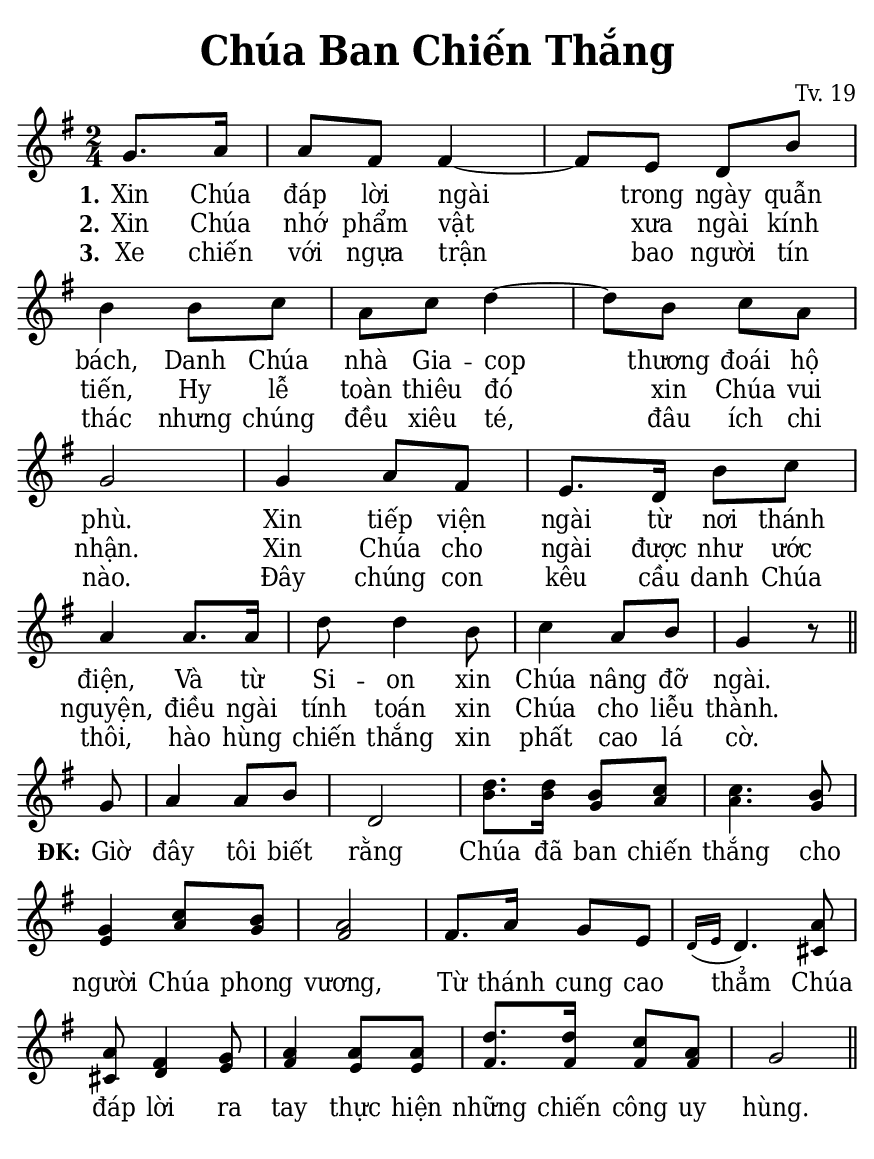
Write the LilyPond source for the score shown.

% Cài đặt chung\
\version "2.22.1"
\include "english.ly"

\header {
  title = \markup { \fontsize #1 "Chúa Ban Chiến Thắng" }
  composer = "Tv. 19"
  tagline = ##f
}

% Nhạc phiên khúc
nhacPhienKhucSop = \relative c'' {
  \partial 4 g8. a16 |
  a8 fs fs4 ~ |
  fs8 e d b' |
  b4 b8 c |
  a c d4 ~ |
  d8 b c a |
  g2 |
  g4 a8 fs |
  e8. d16 b'8 c |
  a4 a8. a16 |
  d8 d4 b8 |
  c4 a8 b |
  g4 r8 \bar "||" \break
  
  g8 |
  a4 a8 b |
  d,2 |
  d'8. d16 b8 c |
  c4. b8 |
  g4 c8 b |
  a2 |
  fs8. a16 g8 e |
  \slashedGrace { d16 (e } d4.) a'8 |
  a fs4 g8 |
  a4 a8 a |
  d8. d16 c8 a |
  g2 \bar "||"
}

nhacPhienKhucAlto = \relative c'' {
  r4 |
  R2*11
  r4.
  g8 |
  a4 a8 b |
  d,2 |
  b'8. b16 g8 a |
  a4. g8 |
  e4 a8 g |
  fs2 |
  fs8. a16 g8 e |
  \slashedGrace { d16 (e } d4.) cs8 |
  cs d4 e8 |
  fs4 e8 e |
  fs8. fs16 fs8 fs |
  g2
}

% Lời phiên khúc
loiPhienKhucSop = \lyrics {
  <<
    {
      \set stanza = "1."
      Xin Chúa đáp lời ngài trong ngày quẫn bách,
      Danh Chúa nhà Gia -- cop thương đoái hộ phù.
      Xin tiếp viện ngài từ nơi thánh điện,
      Và từ Si -- on xin Chúa nâng đỡ ngài.
    }
    \new Lyrics {
	    \set associatedVoice = "beSop"
	    \set stanza = "2."
	    Xin Chúa nhớ phẩm vật xưa ngài kính tiến,
	    Hy lễ toàn thiêu đó xin Chúa vui nhận.
	    Xin Chúa cho ngài được như ước nguyện,
	    điều ngài tính toán xin Chúa cho liễu thành.
    }
    \new Lyrics {
	    \set associatedVoice = "beSop"
	    \set stanza = "3."
	    Xe chiến với ngựa trận bao người tín thác
	    nhưng chúng đều xiêu té,
	    đâu ích chi nào.
	    Đây chúng con kêu cầu danh Chúa thôi,
	    hào hùng chiến thắng xin phất cao lá cờ.
    }
  >>
  \set stanza = "ĐK:"
  Giờ đây tôi biết rằng Chúa đã ban chiến thắng
  cho người Chúa phong vương,
  Từ thánh cung cao thẳm Chúa đáp lời
  ra tay thực hiện những chiến công uy hùng.
}

% Dàn trang
\paper {
  #(set-paper-size "a5")
  top-margin = 3\mm
  bottom-margin = 3\mm
  left-margin = 3\mm
  right-margin = 3\mm
  indent = #0
  #(define fonts
	 (make-pango-font-tree "Deja Vu Serif Condensed"
	 		       "Deja Vu Serif Condensed"
			       "Deja Vu Serif Condensed"
			       (/ 20 20)))
  print-page-number = ##f
}

TongNhip = {
  \key g \major \time 2/4
  \set Timing.beamExceptions = #'()
  \set Timing.baseMoment = #(ly:make-moment 1/4)
}

% Đổi kích thước nốt cho bè phụ
notBePhu =
#(define-music-function (font-size music) (number? ly:music?)
   (for-some-music
     (lambda (m)
       (if (music-is-of-type? m 'rhythmic-event)
           (begin
             (set! (ly:music-property m 'tweaks)
                   (cons `(font-size . ,font-size)
                         (ly:music-property m 'tweaks)))
             #t)
           #f))
     music)
   music)

\score {
  \new ChoirStaff <<
    \new Staff \with {
        \consists "Merge_rests_engraver"
        printPartCombineTexts = ##f
      }
      <<
      \new Voice \TongNhip \partCombine 
        \nhacPhienKhucSop
        \notBePhu -1 { \nhacPhienKhucAlto }
      \new NullVoice = beSop \nhacPhienKhucSop
      \new Lyrics \lyricsto beSop \loiPhienKhucSop
      >>
  >>
  \layout {
    \override Lyrics.LyricSpace.minimum-distance = #1
    \override Score.BarNumber.break-visibility = ##(#f #f #f)
    \override Score.SpacingSpanner.uniform-stretching = ##t
  } 
}
